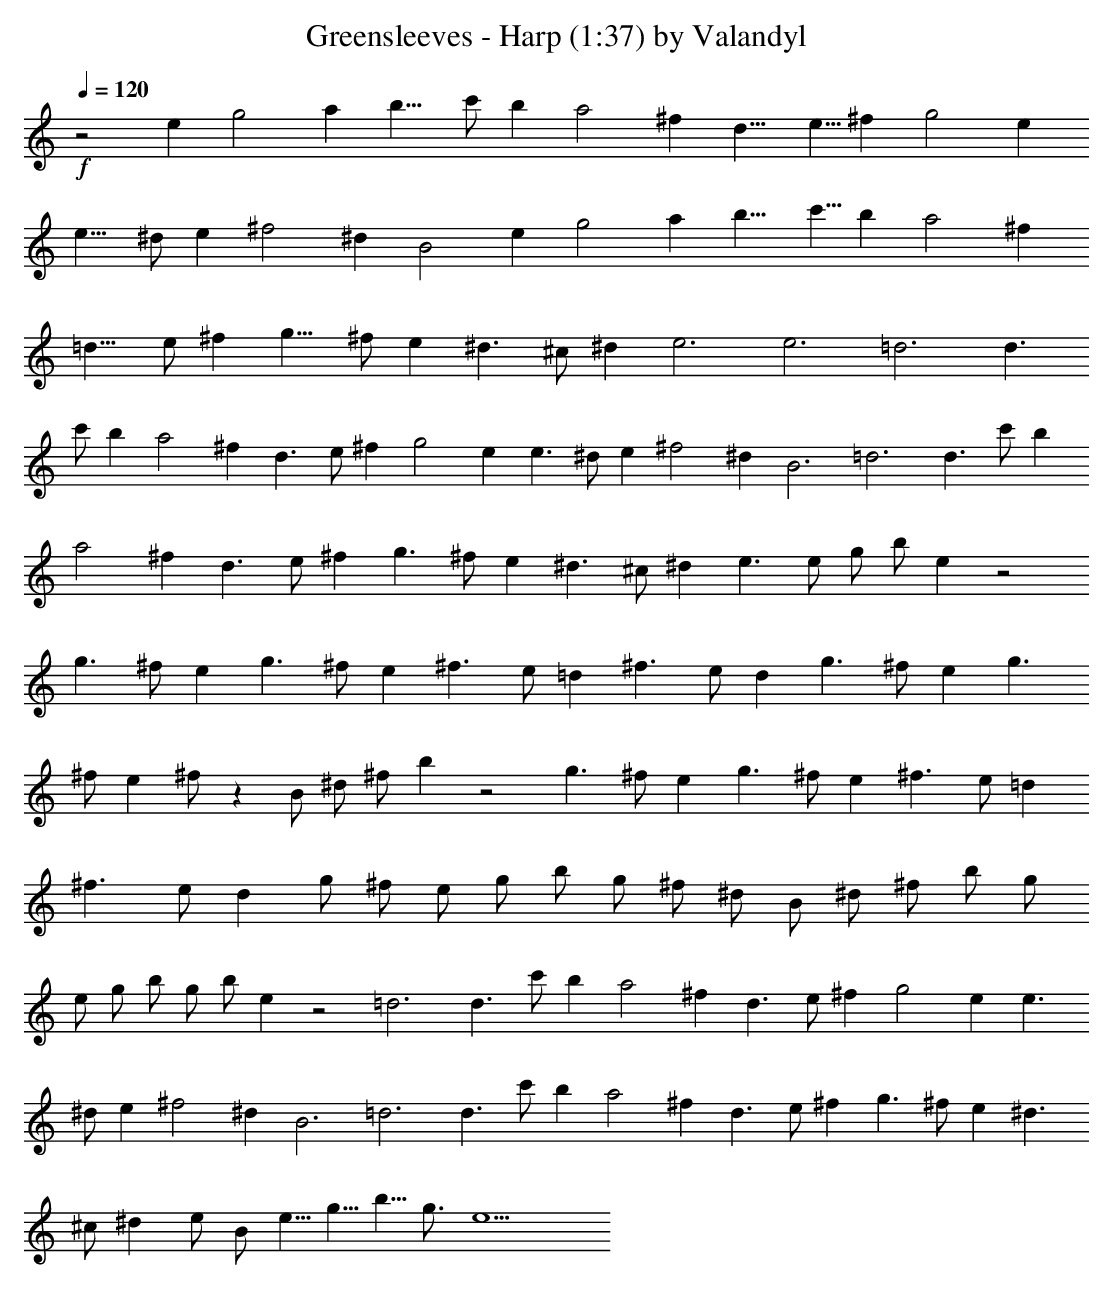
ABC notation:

X:1
T:Greensleeves - Harp (1:37) by Valandyl
L:1/4
Q:120
K:C
+f+
z2 e g2 a [b13/8z3/2] c'/2 b a2 ^f [d13/8z3/2] [e5/8z/2] ^f g2 e
[e13/8z3/2] ^d/2 e ^f2 ^d B2 e g2 a [b13/8z3/2] [c'5/8z/2] b a2 ^f
[=d13/8z3/2] e/2 ^f [g13/8z3/2] ^f/2 e ^d3/2 ^c/2 ^d e3 e3 =d3 d3/2
c'/2 b a2 ^f d3/2 e/2 ^f g2 e e3/2 ^d/2 e ^f2 ^d B3 =d3 d3/2 c'/2 b
a2 ^f d3/2 e/2 ^f g3/2 ^f/2 e ^d3/2 ^c/2 ^d e3/2 e/2 g/2 b/2 e z2
g3/2 ^f/2 e g3/2 ^f/2 e ^f3/2 e/2 =d ^f3/2 e/2 d g3/2 ^f/2 e g3/2
^f/2 e ^f/2 z B/2 ^d/2 ^f/2 b z2 g3/2 ^f/2 e g3/2 ^f/2 e ^f3/2 e/2 =d
^f3/2 e/2 d g/2 ^f/2 e/2 g/2 b/2 g/2 ^f/2 ^d/2 B/2 ^d/2 ^f/2 b/2 g/2
e/2 g/2 b/2 g/2 b/2 e z2 =d3 d3/2 c'/2 b a2 ^f d3/2 e/2 ^f g2 e e3/2
^d/2 e ^f2 ^d B3 =d3 d3/2 c'/2 b a2 ^f d3/2 e/2 ^f g3/2 ^f/2 e ^d3/2
^c/2 ^d e/2 B/2 e5/8 g5/8 b5/8 [g3/4z5/8] e9/2
